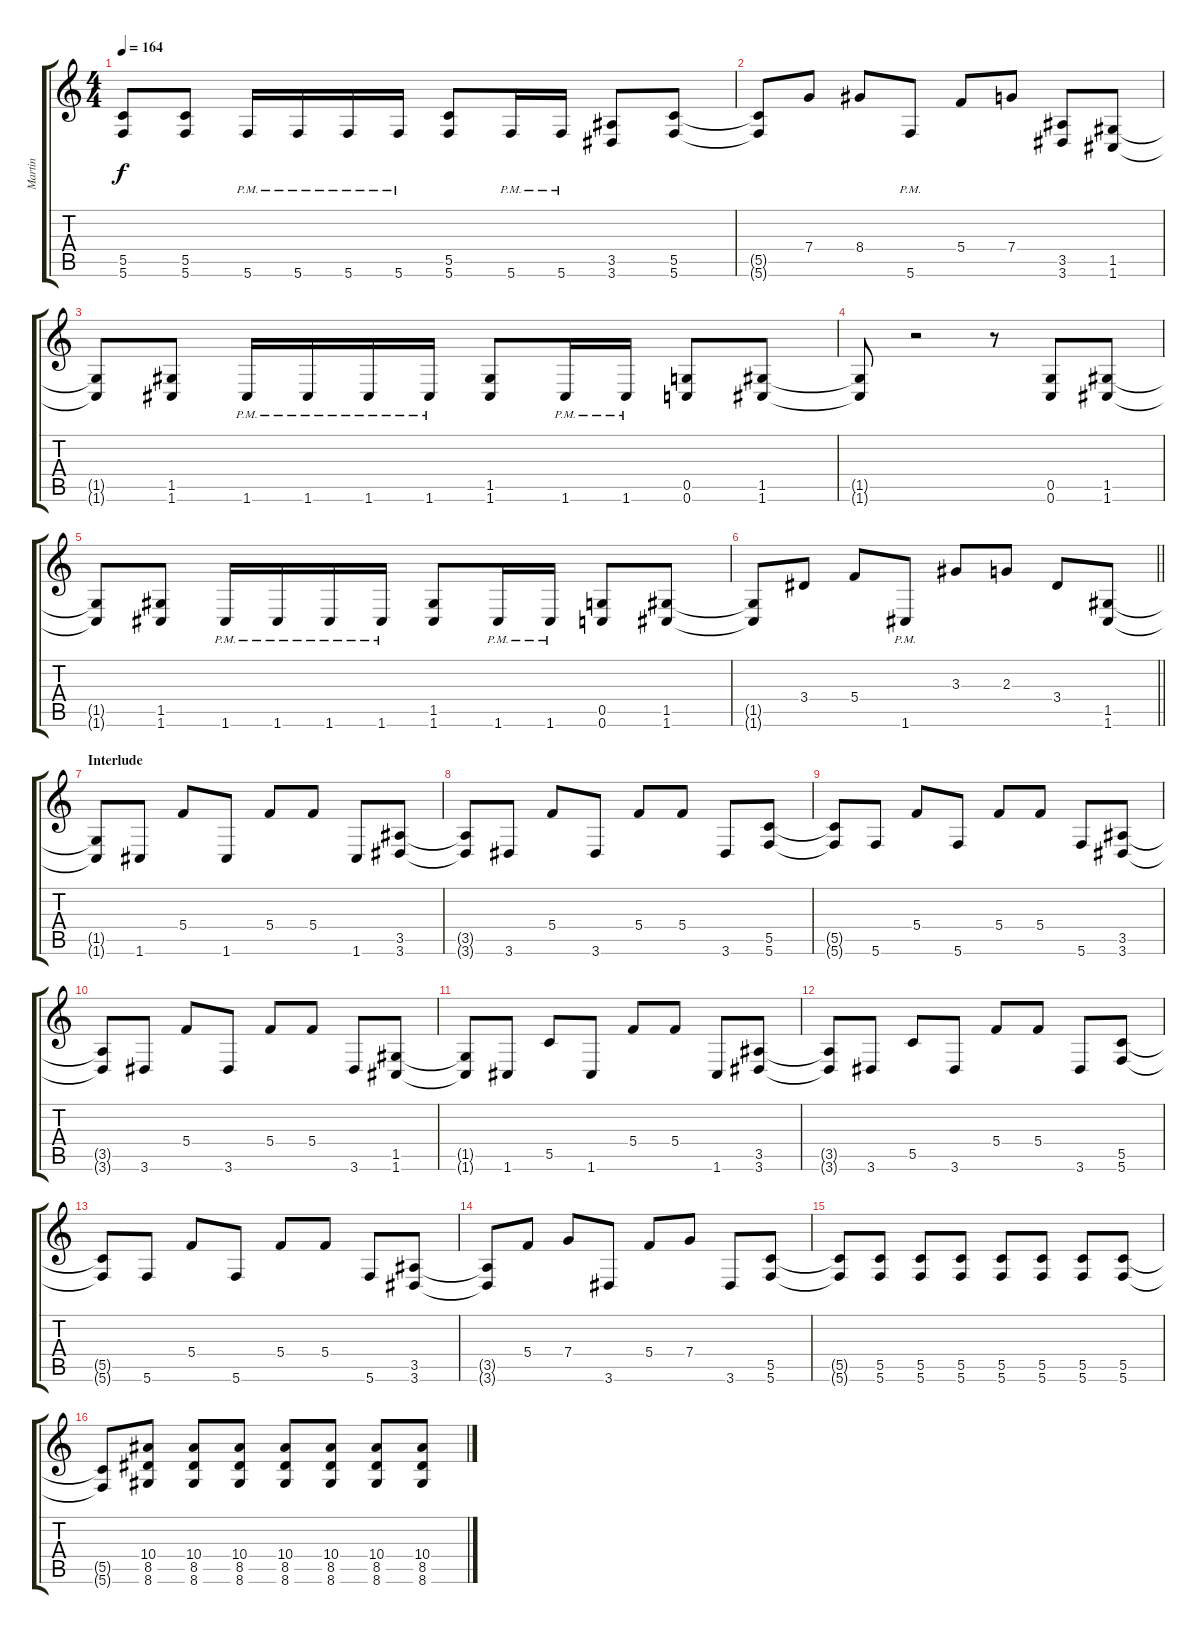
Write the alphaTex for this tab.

\track ("Martin" "Martin") {instrument distortionguitar}
\staff {score tabs}
\tuning (D4 A3 F3 C3 G2 C2) {hide}
\ts (4 4)
\tempo 164
\clef g2
\ks c
(5.5{t} 5.6{t}).8{dy f} (5.5 5.6).8 5.6{pm}.16 5.6{pm}.16 5.6{pm}.16 5.6{pm}.16 (5.5 5.6).8 5.6{pm}.16 5.6{pm}.16 (3.5 3.6).8 (5.5 5.6).8 |
(5.5{t} 5.6{t}).8 7.4.8 8.4.8 5.6{pm}.8 5.4.8 7.4.8 (3.5 3.6).8 (1.5 1.6).8 |
(1.5{t} 1.6{t}).8 (1.5 1.6).8 1.6{pm}.16 1.6{pm}.16 1.6{pm}.16 1.6{pm}.16 (1.5 1.6).8 1.6{pm}.16 1.6{pm}.16 (0.5 0.6).8 (1.5 1.6).8 |
(1.5{t} 1.6{t}).8 r.2 r.8 (0.5 0.6).8 (1.5 1.6).8 |
(1.5{t} 1.6{t}).8 (1.5 1.6).8 1.6{pm}.16 1.6{pm}.16 1.6{pm}.16 1.6{pm}.16 (1.5 1.6).8 1.6{pm}.16 1.6{pm}.16 (0.5 0.6).8 (1.5 1.6).8 |
\barLineRight lightlight
(1.5{t} 1.6{t}).8 3.4.8 5.4.8 1.6{pm}.8 3.3.8 2.3.8 3.4.8 (1.5 1.6).8 |
\section ("" "Interlude")
(1.5{t} 1.6{t}).8 1.6.8 5.4.8 1.6.8 5.4.8 5.4.8 1.6.8 (3.5 3.6).8 |
(3.5{t} 3.6{t}).8 3.6.8 5.4.8 3.6.8 5.4.8 5.4.8 3.6.8 (5.5 5.6).8 |
(5.5{t} 5.6{t}).8 5.6.8 5.4.8 5.6.8 5.4.8 5.4.8 5.6.8 (3.5 3.6).8 |
(3.5{t} 3.6{t}).8 3.6.8 5.4.8 3.6.8 5.4.8 5.4.8 3.6.8 (1.5 1.6).8 |
(1.5{t} 1.6{t}).8 1.6.8 5.5.8 1.6.8 5.4.8 5.4.8 1.6.8 (3.5 3.6).8 |
(3.5{t} 3.6{t}).8 3.6.8 5.5.8 3.6.8 5.4.8 5.4.8 3.6.8 (5.5 5.6).8 |
(5.5{t} 5.6{t}).8 5.6.8 5.4.8 5.6.8 5.4.8 5.4.8 5.6.8 (3.5 3.6).8 |
(3.5{t} 3.6{t}).8 5.4.8 7.4.8 3.6.8 5.4.8 7.4.8 3.6.8 (5.5 5.6).8 |
(5.5{t} 5.6{t}).8 (5.5 5.6).8 (5.5 5.6).8 (5.5 5.6).8 (5.5 5.6).8 (5.5 5.6).8 (5.5 5.6).8 (5.5 5.6).8 |
(5.5{t} 5.6{t}).8 (10.4 8.5 8.6).8 (10.4 8.5 8.6).8 (10.4 8.5 8.6).8 (10.4 8.5 8.6).8 (10.4 8.5 8.6).8 (10.4 8.5 8.6).8 (10.4 8.5 8.6).8
